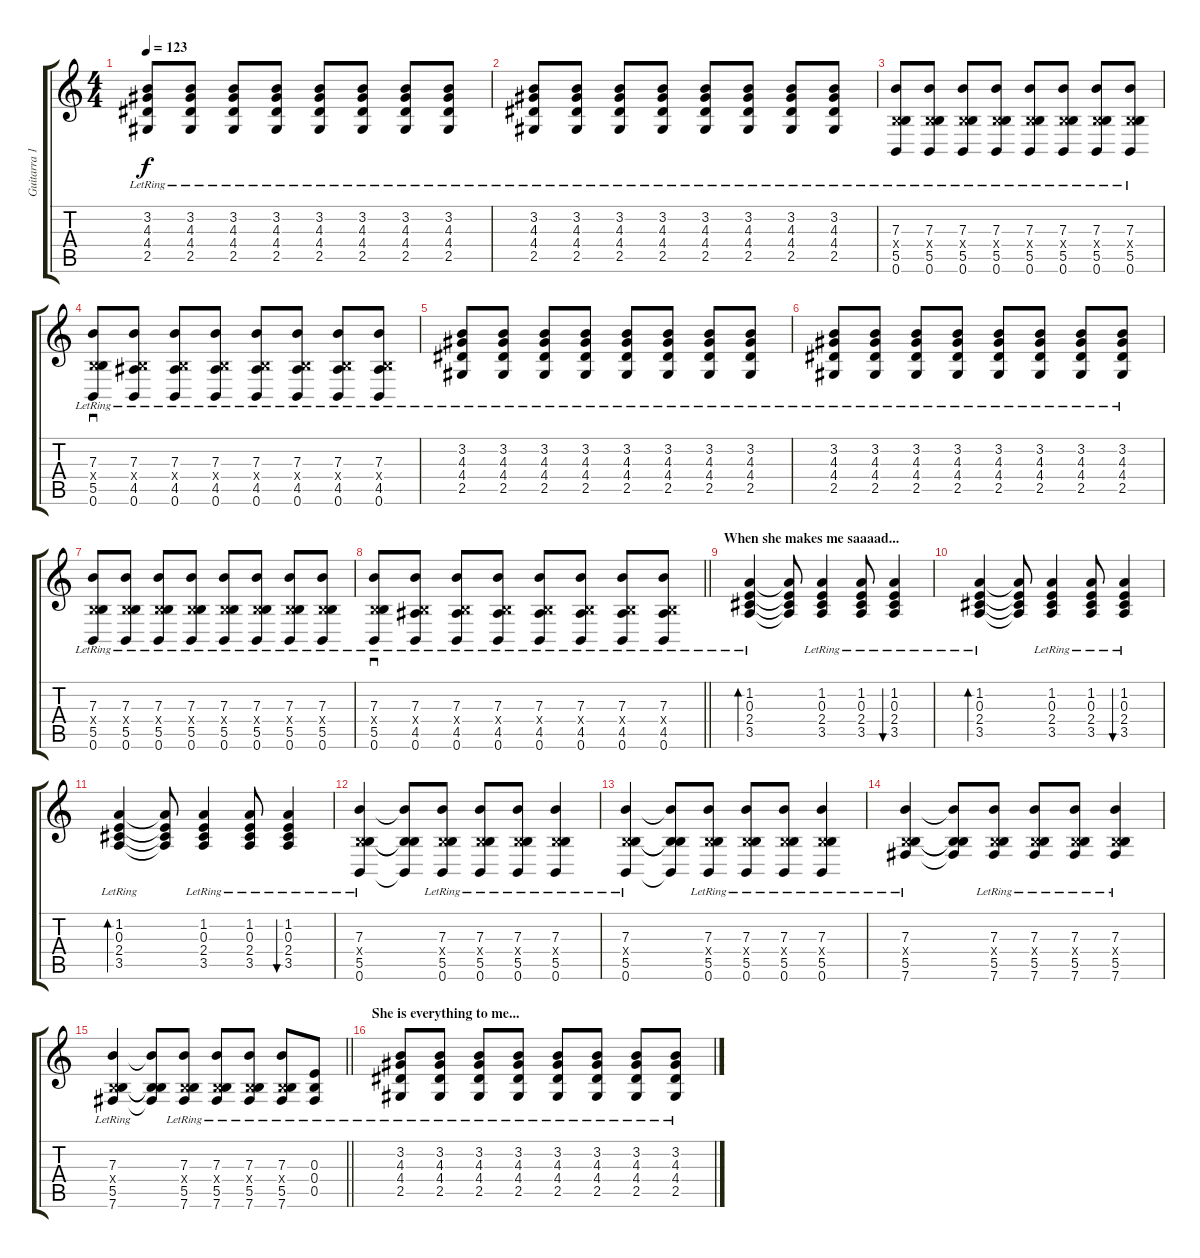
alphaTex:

\track ("Guitarra 1" "Guitarra 1") {instrument acousticguitarnylon}
\staff {score tabs}
\tuning (Db4 Ab3 E3 B2 Gb2 B1) {hide}
\ts (4 4)
\tempo 123
\clef g2
\ks c
(3.2{lr} 4.3{lr} 4.4{lr} 2.5{lr}).8{dy f} (3.2{lr} 4.3{lr} 4.4{lr} 2.5{lr}).8 (3.2{lr} 4.3{lr} 4.4{lr} 2.5{lr}).8 (3.2{lr} 4.3{lr} 4.4{lr} 2.5{lr}).8 (3.2{lr} 4.3{lr} 4.4{lr} 2.5{lr}).8 (3.2{lr} 4.3{lr} 4.4{lr} 2.5{lr}).8 (3.2{lr} 4.3{lr} 4.4{lr} 2.5{lr}).8 (3.2{lr} 4.3{lr} 4.4{lr} 2.5{lr}).8 |
(3.2{lr} 4.3{lr} 4.4{lr} 2.5{lr}).8 (3.2{lr} 4.3{lr} 4.4{lr} 2.5{lr}).8 (3.2{lr} 4.3{lr} 4.4{lr} 2.5{lr}).8 (3.2{lr} 4.3{lr} 4.4{lr} 2.5{lr}).8 (3.2{lr} 4.3{lr} 4.4{lr} 2.5{lr}).8 (3.2{lr} 4.3{lr} 4.4{lr} 2.5{lr}).8 (3.2{lr} 4.3{lr} 4.4{lr} 2.5{lr}).8 (3.2{lr} 4.3{lr} 4.4{lr} 2.5{lr}).8 |
(7.3{lr} 0.4{x} 5.5{lr} 0.6{lr}).8 (7.3{lr} 0.4{x} 5.5{lr} 0.6{lr}).8 (7.3{lr} 0.4{x} 5.5{lr} 0.6{lr}).8 (7.3{lr} 0.4{x} 5.5{lr} 0.6{lr}).8 (7.3{lr} 0.4{x} 5.5{lr} 0.6{lr}).8 (7.3{lr} 0.4{x} 5.5{lr} 0.6{lr}).8 (7.3{lr} 0.4{x} 5.5{lr} 0.6{lr}).8 (7.3{lr} 0.4{x} 5.5{lr} 0.6{lr}).8 |
(7.3{lr} 0.4{x} 5.5{lr} 0.6{lr}).8{sd} (7.3{lr} 0.4{x} 4.5{lr} 0.6{lr}).8 (7.3{lr} 0.4{x} 4.5{lr} 0.6{lr}).8 (7.3{lr} 0.4{x} 4.5{lr} 0.6{lr}).8 (7.3{lr} 0.4{x} 4.5{lr} 0.6{lr}).8 (7.3{lr} 0.4{x} 4.5{lr} 0.6{lr}).8 (7.3{lr} 0.4{x} 4.5{lr} 0.6{lr}).8 (7.3{lr} 0.4{x} 4.5{lr} 0.6{lr}).8 |
(3.2{lr} 4.3{lr} 4.4{lr} 2.5{lr}).8 (3.2{lr} 4.3{lr} 4.4{lr} 2.5{lr}).8 (3.2{lr} 4.3{lr} 4.4{lr} 2.5{lr}).8 (3.2{lr} 4.3{lr} 4.4{lr} 2.5{lr}).8 (3.2{lr} 4.3{lr} 4.4{lr} 2.5{lr}).8 (3.2{lr} 4.3{lr} 4.4{lr} 2.5{lr}).8 (3.2{lr} 4.3{lr} 4.4{lr} 2.5{lr}).8 (3.2{lr} 4.3{lr} 4.4{lr} 2.5{lr}).8 |
(3.2{lr} 4.3{lr} 4.4{lr} 2.5{lr}).8 (3.2{lr} 4.3{lr} 4.4{lr} 2.5{lr}).8 (3.2{lr} 4.3{lr} 4.4{lr} 2.5{lr}).8 (3.2{lr} 4.3{lr} 4.4{lr} 2.5{lr}).8 (3.2{lr} 4.3{lr} 4.4{lr} 2.5{lr}).8 (3.2{lr} 4.3{lr} 4.4{lr} 2.5{lr}).8 (3.2{lr} 4.3{lr} 4.4{lr} 2.5{lr}).8 (3.2{lr} 4.3{lr} 4.4{lr} 2.5{lr}).8 |
(7.3{lr} 0.4{x} 5.5{lr} 0.6{lr}).8 (7.3{lr} 0.4{x} 5.5{lr} 0.6{lr}).8 (7.3{lr} 0.4{x} 5.5{lr} 0.6{lr}).8 (7.3{lr} 0.4{x} 5.5{lr} 0.6{lr}).8 (7.3{lr} 0.4{x} 5.5{lr} 0.6{lr}).8 (7.3{lr} 0.4{x} 5.5{lr} 0.6{lr}).8 (7.3{lr} 0.4{x} 5.5{lr} 0.6{lr}).8 (7.3{lr} 0.4{x} 5.5{lr} 0.6{lr}).8 |
\barLineRight lightlight
(7.3{lr} 0.4{x} 5.5{lr} 0.6{lr}).8{sd} (7.3{lr} 0.4{x} 4.5{lr} 0.6{lr}).8 (7.3{lr} 0.4{x} 4.5{lr} 0.6{lr}).8 (7.3{lr} 0.4{x} 4.5{lr} 0.6{lr}).8 (7.3{lr} 0.4{x} 4.5{lr} 0.6{lr}).8 (7.3{lr} 0.4{x} 4.5{lr} 0.6{lr}).8 (7.3{lr} 0.4{x} 4.5{lr} 0.6{lr}).8 (7.3{lr} 0.4{x} 4.5{lr} 0.6{lr}).8 |
\section ("" "When she makes me saaaad...")
(1.2{lr} 0.3{lr} 2.4{lr} 3.5{lr}).4{bd 60} (1.2{t} 0.3{t} 2.4{t} 3.5{t}).8 (1.2{lr} 0.3{lr} 2.4{lr} 3.5{lr}).4 (1.2{lr} 0.3{lr} 2.4{lr} 3.5{lr}).8 (1.2{lr} 0.3{lr} 2.4{lr} 3.5{lr}).4{bu 60} |
(1.2{lr} 0.3{lr} 2.4{lr} 3.5{lr}).4{bd 60} (1.2{t} 0.3{t} 2.4{t} 3.5{t}).8 (1.2{lr} 0.3{lr} 2.4{lr} 3.5{lr}).4 (1.2{lr} 0.3{lr} 2.4{lr} 3.5{lr}).8 (1.2{lr} 0.3{lr} 2.4{lr} 3.5{lr}).4{bu 60} |
(1.2{lr} 0.3{lr} 2.4{lr} 3.5{lr}).4{bd 60} (1.2{t} 0.3{t} 2.4{t} 3.5{t}).8 (1.2{lr} 0.3{lr} 2.4{lr} 3.5{lr}).4 (1.2{lr} 0.3{lr} 2.4{lr} 3.5{lr}).8 (1.2{lr} 0.3{lr} 2.4{lr} 3.5{lr}).4{bu 60} |
(7.3{lr} 0.4{x} 5.5{lr} 0.6{lr}).4 (7.3{t} 0.4{t} 5.5{t} 0.6{t}).8 (7.3{lr} 0.4{x} 5.5{lr} 0.6{lr}).8 (7.3{lr} 0.4{x} 5.5{lr} 0.6{lr}).8 (7.3{lr} 0.4{x} 5.5{lr} 0.6{lr}).8 (7.3{lr} 0.4{x} 5.5{lr} 0.6{lr}).4 |
(7.3{lr} 0.4{x} 5.5{lr} 0.6{lr}).4 (7.3{t} 0.4{t} 5.5{t} 0.6{t}).8 (7.3{lr} 0.4{x} 5.5{lr} 0.6{lr}).8 (7.3{lr} 0.4{x} 5.5{lr} 0.6{lr}).8 (7.3{lr} 0.4{x} 5.5{lr} 0.6{lr}).8 (7.3{lr} 0.4{x} 5.5{lr} 0.6{lr}).4 |
(7.3{lr} 0.4{x} 5.5{lr} 7.6{lr}).4 (7.3{t} 0.4{t} 5.5{t} 7.6{t}).8 (7.3{lr} 0.4{x} 5.5{lr} 7.6{lr}).8 (7.3{lr} 0.4{x} 5.5{lr} 7.6{lr}).8 (7.3{lr} 0.4{x} 5.5{lr} 7.6{lr}).8 (7.3{lr} 0.4{x} 5.5{lr} 7.6{lr}).4 |
\barLineRight lightlight
(7.3{lr} 0.4{x} 5.5{lr} 7.6{lr}).4 (7.3{t} 0.4{t} 5.5{t} 7.6{t}).8 (7.3{lr} 0.4{x} 5.5{lr} 7.6{lr}).8 (7.3{lr} 0.4{x} 5.5{lr} 7.6{lr}).8 (7.3{lr} 0.4{x} 5.5{lr} 7.6{lr}).8 (7.3{lr} 0.4{x} 5.5{lr} 7.6{lr}).8 (0.3{lr} 0.4 0.5).8 |
\section ("" "She is everything to me...")
(3.2{lr} 4.3{lr} 4.4{lr} 2.5{lr}).8 (3.2{lr} 4.3{lr} 4.4{lr} 2.5{lr}).8 (3.2{lr} 4.3{lr} 4.4{lr} 2.5{lr}).8 (3.2{lr} 4.3{lr} 4.4{lr} 2.5{lr}).8 (3.2{lr} 4.3{lr} 4.4{lr} 2.5{lr}).8 (3.2{lr} 4.3{lr} 4.4{lr} 2.5{lr}).8 (3.2{lr} 4.3{lr} 4.4{lr} 2.5{lr}).8 (3.2{lr} 4.3{lr} 4.4{lr} 2.5{lr}).8
